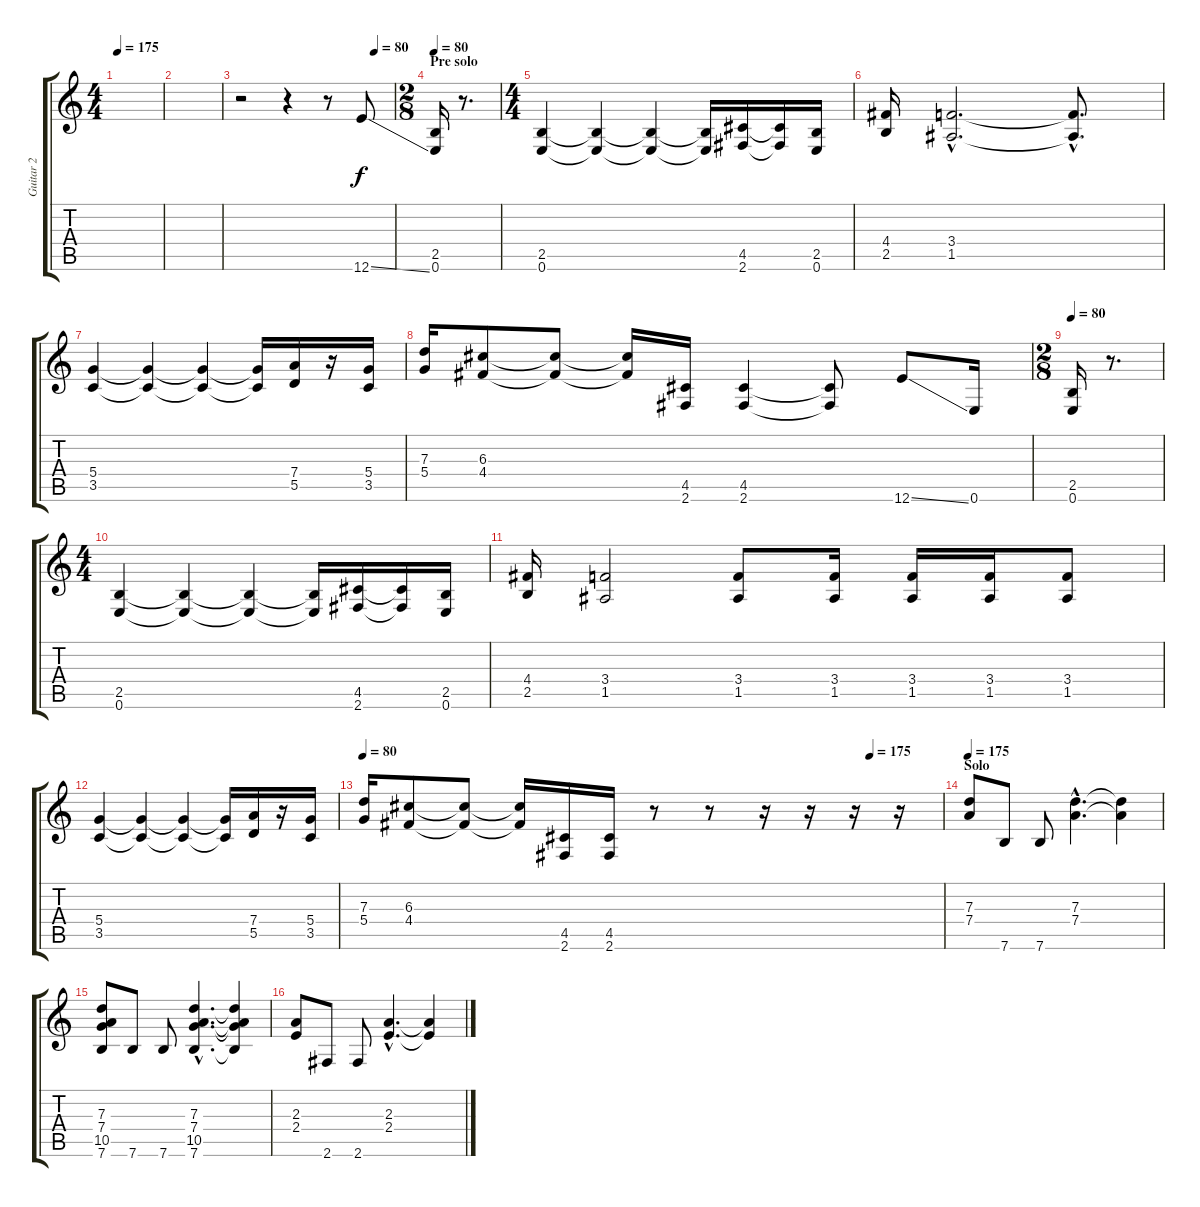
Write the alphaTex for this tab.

\track ("Guitar 2" "Guitar 2") {instrument distortionguitar}
\staff {score tabs}
\tuning (E4 B3 G3 D3 A2 E2) {hide}
\ts (4 4)
\tempo 175
\clef g2
\ks c
|
|
\tempo (80 0.875)
r.2 r.4 r.8 12.6{ss}.8 |
\ts (2 8)
\section ("" "Pre solo")
\tempo 80
(2.5 0.6).16 r.8{d} |
\ts (4 4)
(2.5 0.6).4 (2.5{t} 0.6{t}).4 (2.5{t} 0.6{t}).4 (2.5{t} 0.6{t}).16 (4.5 2.6).16 (4.5{t} 2.6{t}).16 (2.5 0.6).16 |
(4.4 2.5).16 (3.4{hac} 1.5{hac}).2{d} (3.4{hac t} 1.5{hac t}).8{d} |
(5.4 3.5).4 (5.4{t} 3.5{t}).4 (5.4{t} 3.5{t}).4 (5.4{t} 3.5{t}).16 (7.4 5.5).16 r.16 (5.4 3.5).16 |
(7.3 5.4).16 (6.3 4.4).8 (6.3{t} 4.4{t}).8 (6.3{t} 4.4{t}).16 (4.5 2.6).16 (4.5 2.6).4 (4.5{t} 2.6{t}).8 12.6{ss}.8 0.6.16 |
\ts (2 8)
\tempo 80
(2.5 0.6).16 r.8{d} |
\ts (4 4)
(2.5 0.6).4 (2.5{t} 0.6{t}).4 (2.5{t} 0.6{t}).4 (2.5{t} 0.6{t}).16 (4.5 2.6).16 (4.5{t} 2.6{t}).16 (2.5 0.6).16 |
(4.4 2.5).16 (3.4 1.5).2 (3.4 1.5).8 (3.4 1.5).16 (3.4 1.5).16 (3.4 1.5).16 (3.4 1.5).8 |
(5.4 3.5).4 (5.4{t} 3.5{t}).4 (5.4{t} 3.5{t}).4 (5.4{t} 3.5{t}).16 (7.4 5.5).16 r.16 (5.4 3.5).16 |
\tempo 80
\tempo (175 0.875)
(7.3 5.4).16 (6.3 4.4).8 (6.3{t} 4.4{t}).8 (6.3{t} 4.4{t}).16 (4.5 2.6).16 (4.5 2.6).16 r.8 r.8 r.16 r.16 r.16 r.16 |
\section ("" "Solo")
\tempo 175
(7.3 7.4).8 7.6.8 7.6.8 (7.3{hac} 7.4{hac}).4{d} (7.3{t} 7.4{t}).4 |
(7.3 7.4 10.5 7.6).8 7.6.8 7.6.8 (7.3{hac} 7.4{hac} 10.5{hac} 7.6{hac}).4{d} (7.3{t} 7.4{t} 10.5{t} 7.6{t}).4 |
(2.3 2.4).8 2.6.8 2.6.8 (2.3{hac} 2.4{hac}).4{d} (2.3{t} 2.4{t}).4
